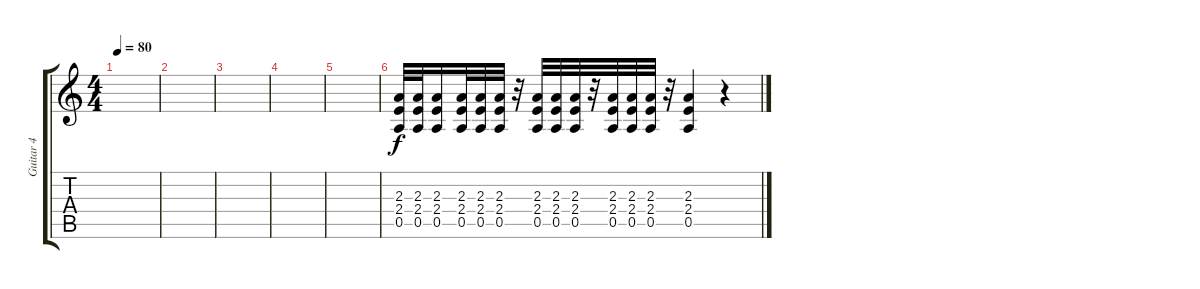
\track ("Guitar 4" "Guitar 4") {instrument distortionguitar}
\staff {score tabs}
\tuning (E4 B3 G3 D3 A2 E2) {hide}
\ts (4 4)
\tempo 80
\clef g2
\ks c
|
|
|
|
|
(2.3 2.4 0.5).32 (2.3 2.4 0.5).32 (2.3 2.4 0.5).16 (2.3 2.4 0.5).32 (2.3 2.4 0.5).32 (2.3 2.4 0.5).32 r.32 (2.3 2.4 0.5).32 (2.3 2.4 0.5).32 (2.3 2.4 0.5).32 r.32 (2.3 2.4 0.5).32 (2.3 2.4 0.5).32 (2.3 2.4 0.5).32 r.32 (2.3 2.4 0.5).4 r.4
